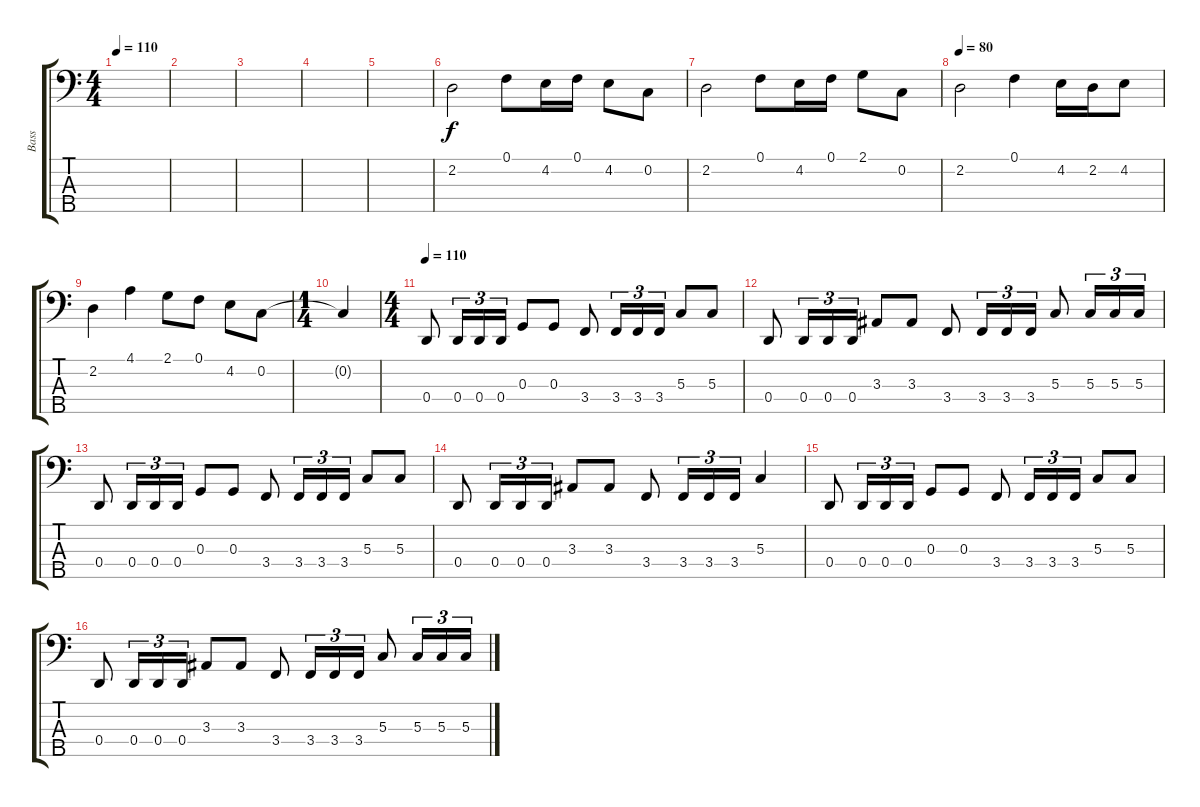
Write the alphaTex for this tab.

\track ("Bass" "Bass") {instrument electricbasspick}
\staff {score tabs}
\tuning (F2 C2 G1 D1 A0) {hide}
\ts (4 4)
\tempo 110
\clef f4
\ks c
|
|
|
|
|
2.2.2 0.1.8 4.2.16 0.1.16 4.2.8 0.2.8 |
2.2.2 0.1.8 4.2.16 0.1.16 2.1.8 0.2.8 |
\tempo 80
2.2.2 0.1.4 4.2.16 2.2.16 4.2.8 |
2.2.4 4.1.4 2.1.8 0.1.8 4.2.8 0.2.8 |
\ts (1 4)
0.2{t}.4 |
\ts (4 4)
\tempo 110
0.4.8 0.4.16{tu (3 2)} 0.4.16{tu (3 2)} 0.4.16{tu (3 2)} 0.3.8 0.3.8 3.4.8 3.4.16{tu (3 2)} 3.4.16{tu (3 2)} 3.4.16{tu (3 2)} 5.3.8 5.3.8 |
0.4.8 0.4.16{tu (3 2)} 0.4.16{tu (3 2)} 0.4.16{tu (3 2)} 3.3.8 3.3.8 3.4.8 3.4.16{tu (3 2)} 3.4.16{tu (3 2)} 3.4.16{tu (3 2)} 5.3.8 5.3.16{tu (3 2)} 5.3.16{tu (3 2)} 5.3.16{tu (3 2)} |
0.4.8 0.4.16{tu (3 2)} 0.4.16{tu (3 2)} 0.4.16{tu (3 2)} 0.3.8 0.3.8 3.4.8 3.4.16{tu (3 2)} 3.4.16{tu (3 2)} 3.4.16{tu (3 2)} 5.3.8 5.3.8 |
0.4.8 0.4.16{tu (3 2)} 0.4.16{tu (3 2)} 0.4.16{tu (3 2)} 3.3.8 3.3.8 3.4.8 3.4.16{tu (3 2)} 3.4.16{tu (3 2)} 3.4.16{tu (3 2)} 5.3.4 |
0.4.8 0.4.16{tu (3 2)} 0.4.16{tu (3 2)} 0.4.16{tu (3 2)} 0.3.8 0.3.8 3.4.8 3.4.16{tu (3 2)} 3.4.16{tu (3 2)} 3.4.16{tu (3 2)} 5.3.8 5.3.8 |
0.4.8 0.4.16{tu (3 2)} 0.4.16{tu (3 2)} 0.4.16{tu (3 2)} 3.3.8 3.3.8 3.4.8 3.4.16{tu (3 2)} 3.4.16{tu (3 2)} 3.4.16{tu (3 2)} 5.3.8 5.3.16{tu (3 2)} 5.3.16{tu (3 2)} 5.3.16{tu (3 2)}
